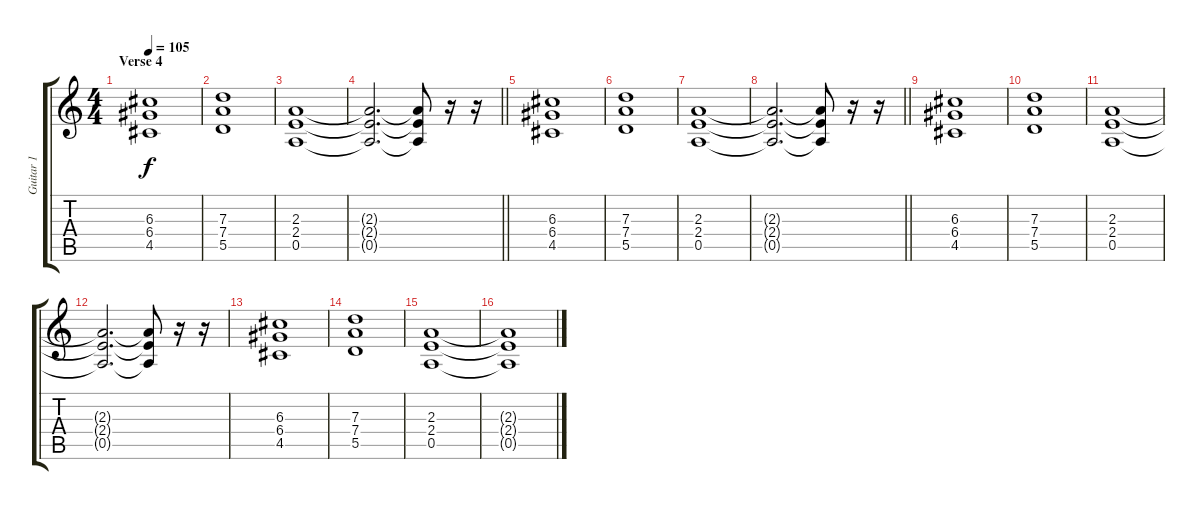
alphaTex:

\track ("Guitar 1" "Guitar 1") {instrument electricguitarclean}
\staff {score tabs}
\tuning (E4 B3 G3 D3 A2 E2) {hide}
\ts (4 4)
\section ("" "Verse 4")
\tempo 105
\clef g2
\ks c
(6.3 6.4 4.5).1{dy f} |
(7.3 7.4 5.5).1 |
(2.3 2.4 0.5).1 |
\barLineRight lightlight
(2.3{t} 2.4{t} 0.5{t}).2{d} (2.3{t} 2.4{t} 0.5{t}).8 r.16 r.16 |
(6.3 6.4 4.5).1 |
(7.3 7.4 5.5).1 |
(2.3 2.4 0.5).1 |
\barLineRight lightlight
(2.3{t} 2.4{t} 0.5{t}).2{d} (2.3{t} 2.4{t} 0.5{t}).8 r.16 r.16 |
(6.3 6.4 4.5).1 |
(7.3 7.4 5.5).1 |
(2.3 2.4 0.5).1 |
(2.3{t} 2.4{t} 0.5{t}).2{d} (2.3{t} 2.4{t} 0.5{t}).8 r.16 r.16 |
(6.3 6.4 4.5).1 |
(7.3 7.4 5.5).1 |
(2.3 2.4 0.5).1 |
(2.3{t} 2.4{t} 0.5{t}).1
